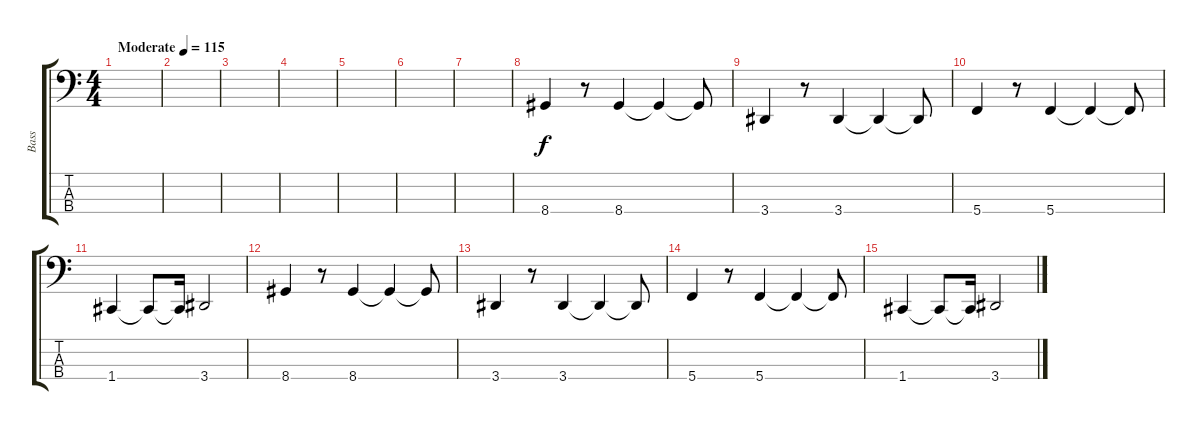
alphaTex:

\track ("Bass" "Bass") {instrument electricbassfinger}
\staff {score tabs}
\tuning (Eb2 Bb1 F1 C1) {hide}
\ts (4 4)
\tempo (115 "Moderate")
\clef f4
\ks c
|
|
|
|
|
|
|
8.4.4 r.8 8.4.4 8.4{t}.4 8.4{t}.8 |
3.4.4 r.8 3.4.4 3.4{t}.4 3.4{t}.8 |
5.4.4 r.8 5.4.4 5.4{t}.4 5.4{t}.8 |
1.4.4 1.4{t}.8 1.4{t}.16 3.4.2 |
8.4.4 r.8 8.4.4 8.4{t}.4 8.4{t}.8 |
3.4.4 r.8 3.4.4 3.4{t}.4 3.4{t}.8 |
5.4.4 r.8 5.4.4 5.4{t}.4 5.4{t}.8 |
1.4.4 1.4{t}.8 1.4{t}.16 3.4.2
